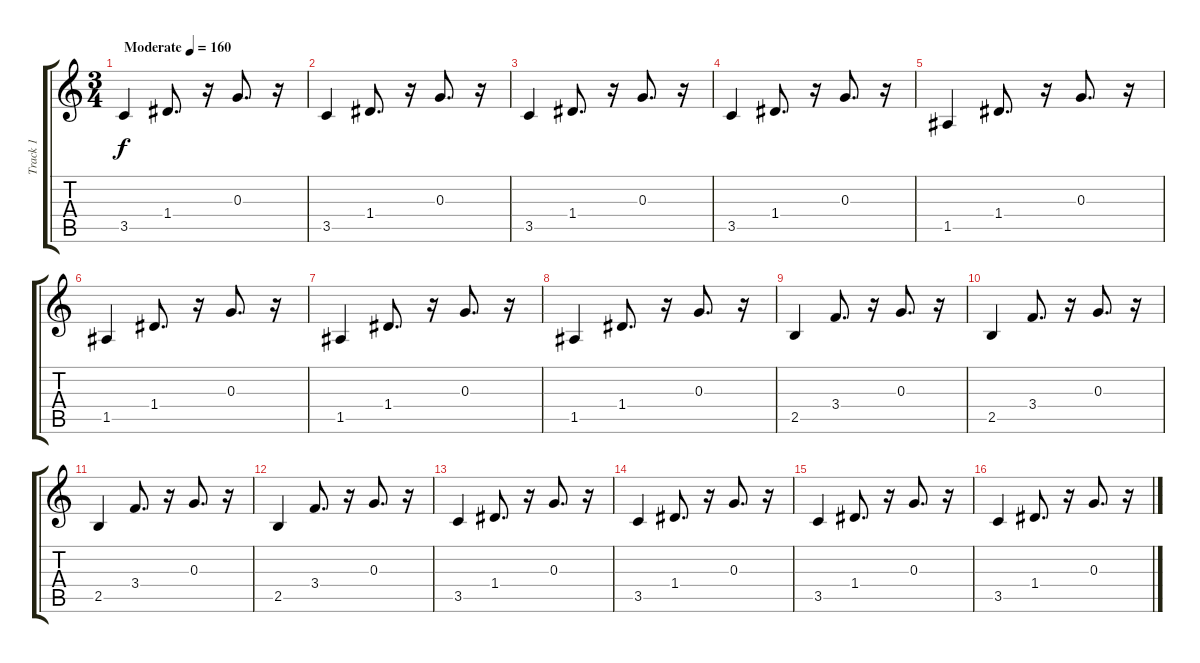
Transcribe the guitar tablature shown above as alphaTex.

\track ("Track 1" "Track 1") {instrument acousticguitarsteel}
\staff {score tabs}
\tuning (E4 B3 G3 D3 A2 E2) {hide}
\ts (3 4)
\tempo (160 "Moderate")
\clef g2
\ks c
3.5.4{dy f instrument acousticguitarsteel} 1.4.8{d} r.16 0.3.8{d} r.16 |
3.5.4 1.4.8{d} r.16 0.3.8{d} r.16 |
3.5.4 1.4.8{d} r.16 0.3.8{d} r.16 |
3.5.4 1.4.8{d} r.16 0.3.8{d} r.16 |
1.5.4 1.4.8{d} r.16 0.3.8{d} r.16 |
1.5.4 1.4.8{d} r.16 0.3.8{d} r.16 |
1.5.4 1.4.8{d} r.16 0.3.8{d} r.16 |
1.5.4 1.4.8{d} r.16 0.3.8{d} r.16 |
2.5.4 3.4.8{d} r.16 0.3.8{d} r.16 |
2.5.4 3.4.8{d} r.16 0.3.8{d} r.16 |
2.5.4 3.4.8{d} r.16 0.3.8{d} r.16 |
2.5.4 3.4.8{d} r.16 0.3.8{d} r.16 |
3.5.4 1.4.8{d} r.16 0.3.8{d} r.16 |
3.5.4 1.4.8{d} r.16 0.3.8{d} r.16 |
3.5.4 1.4.8{d} r.16 0.3.8{d} r.16 |
3.5.4 1.4.8{d} r.16 0.3.8{d} r.16
